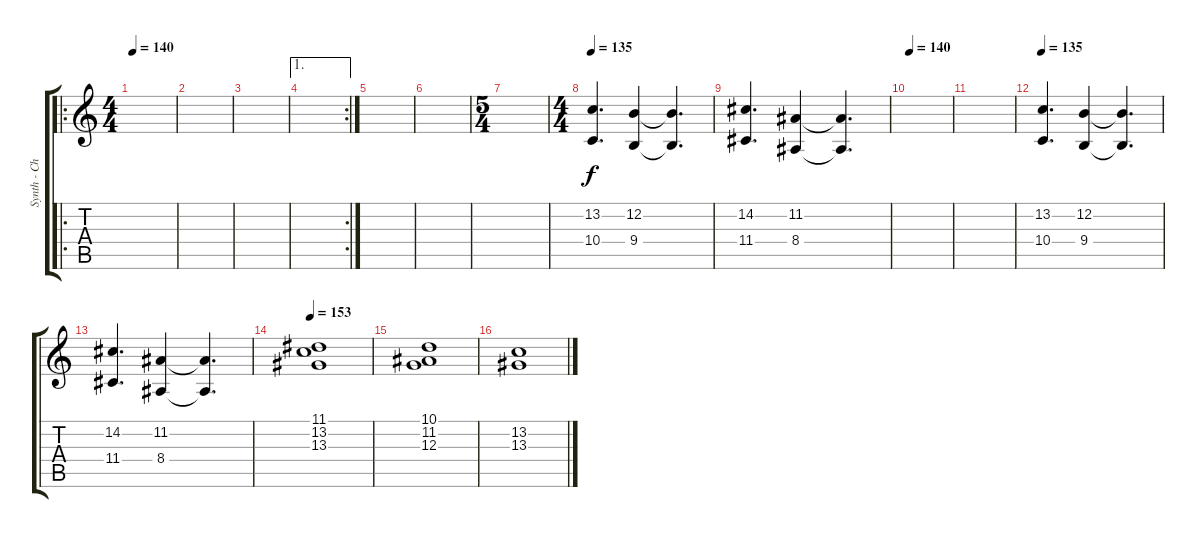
\track ("Synth - Choir" "Synth - Ch") {instrument choiraahs}
\staff {score tabs}
\tuning (E4 B3 G3 D3 A2 E2) {hide}
\ro
\ts (4 4)
\tempo 140
\clef g2
\ks c
|
|
|
\ae 1
\rc 2
|
|
|
\ts (5 4)
|
\ts (4 4)
\tempo 135
(13.2 10.4).4{d} (12.2 9.4).4 (12.2{t} 9.4{t}).4{d} |
(14.2 11.4).4{d} (11.2 8.4).4 (11.2{t} 8.4{t}).4{d} |
\tempo 140
|
|
\tempo 135
(13.2 10.4).4{d} (12.2 9.4).4 (12.2{t} 9.4{t}).4{d} |
(14.2 11.4).4{d} (11.2 8.4).4 (11.2{t} 8.4{t}).4{d} |
\tempo 153
(11.1 13.2 13.3).1 |
(10.1 11.2 12.3).1 |
(13.2 13.3).1
